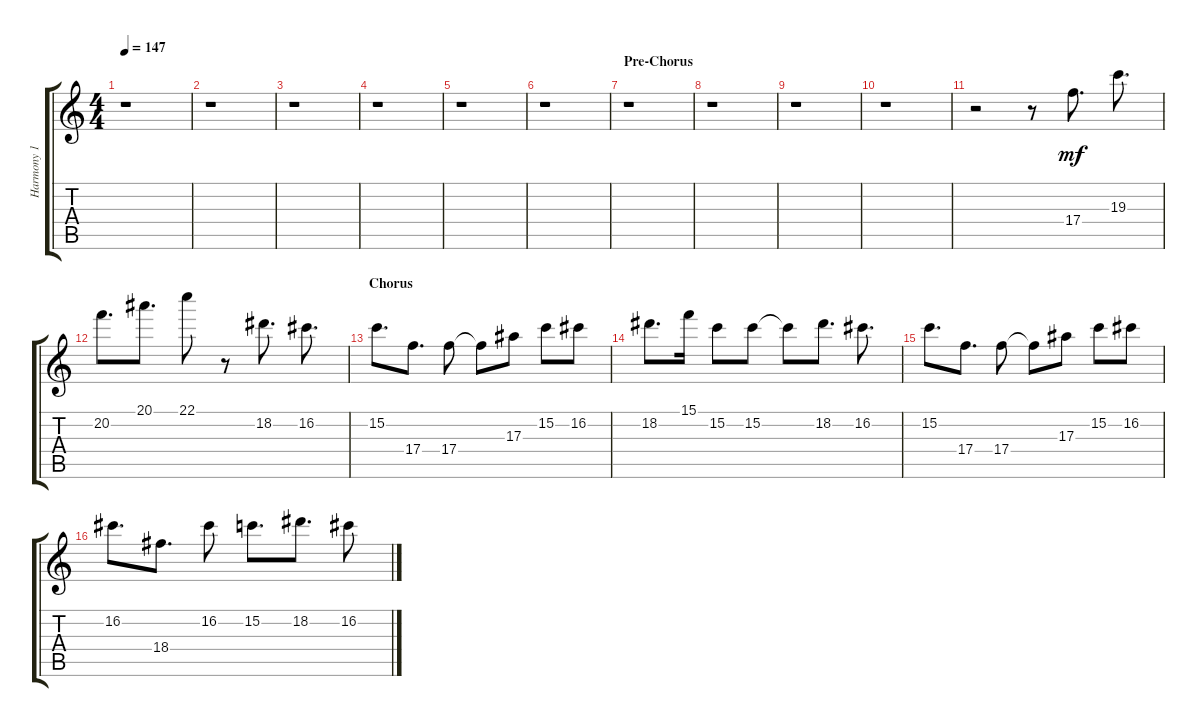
\track ("Harmony 1" "Harmony 1") {instrument overdrivenguitar}
\staff {score tabs}
\tuning (D4 A3 F3 C3 G2 C2) {hide}
\ts (4 4)
\tempo 147
\clef g2
\ks aminor
r.1{dy mf} |
r.1 |
r.1 |
r.1 |
r.1 |
r.1 |
\section ("" "Pre-Chorus")
r.1 |
r.1 |
r.1 |
r.1 |
r.2 r.8 17.4.8{d} 19.3.8{d} |
20.2.8{d} 20.1.8{d} 22.1.8 r.8 18.2.8{d} 16.2.8{d} |
\section ("" "Chorus")
15.2.8{d} 17.4.8{d} 17.4.8 17.4{t}.8 17.3.8 15.2.8 16.2.8 |
18.2.8{d} 15.1.16 15.2.8 15.2.8 15.2{t}.8 18.2.8{d} 16.2.8{d} |
15.2.8{d} 17.4.8{d} 17.4.8 17.4{t}.8 17.3.8 15.2.8 16.2.8 |
16.2.8{d} 18.4.8{d} 16.2.8 15.2.8{d} 18.2.8{d} 16.2.8
